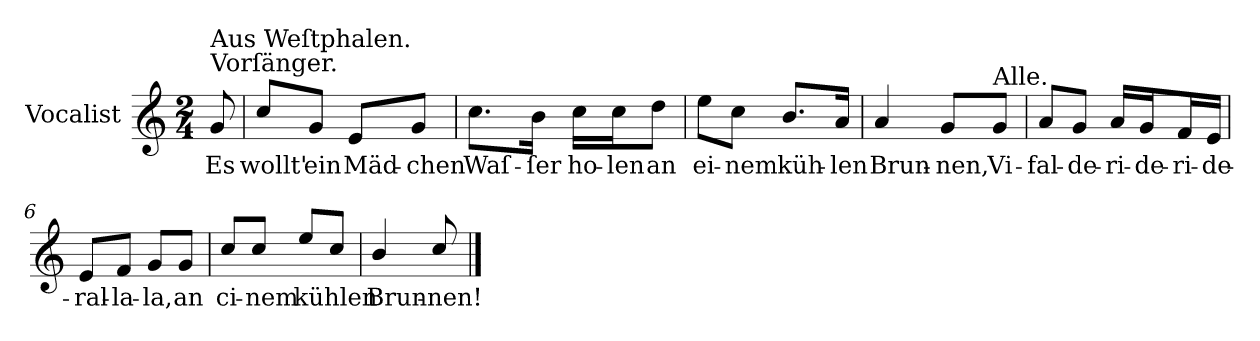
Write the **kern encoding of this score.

**kern	**text
*part1	*part1
*staff1	*staff1
*I"Vocalist	*
*k[]	*
*C:	*
*M2/4	*
=	=
!LO:TX:a:t=Vorſänger.	!
!LO:TX:a:t=Aus Weſtphalen.	!
8g	Es
=1	=1
8ccL	wollt'
8gJ	ein
8eL	Mäd-
8gJ	-chen
=2	=2
8.ccL	Waſ-
16bJk	-ſer
16ccLL	ho-
16ccJ	-len
8ddJ	an
=3	=3
8eeL	ei-
8ccJ	-nem
8.b/L	küh-
16aJk	-len
=4	=4
4a	Brun-
8gL	-nen,
!LO:TX:a:t=Alle.	!
8gJ	Vi-
=5	=5
8aL	-fal-
8gJ	-de-
16aLL	-ri-
16gJ	-de-
16fL	-ri-
16eJJ	-de-
=6	=6
8eL	-ral-
8fJ	-la-
8gL	-la,
8gJ	an
=7	=7
8cc/L	ci-
8cc/J	-nem
8ee/L	kühlen
8cc/J	.
=8	=8
4b/	Brun-
8cc/	-nen!
==	==
*-	*-
